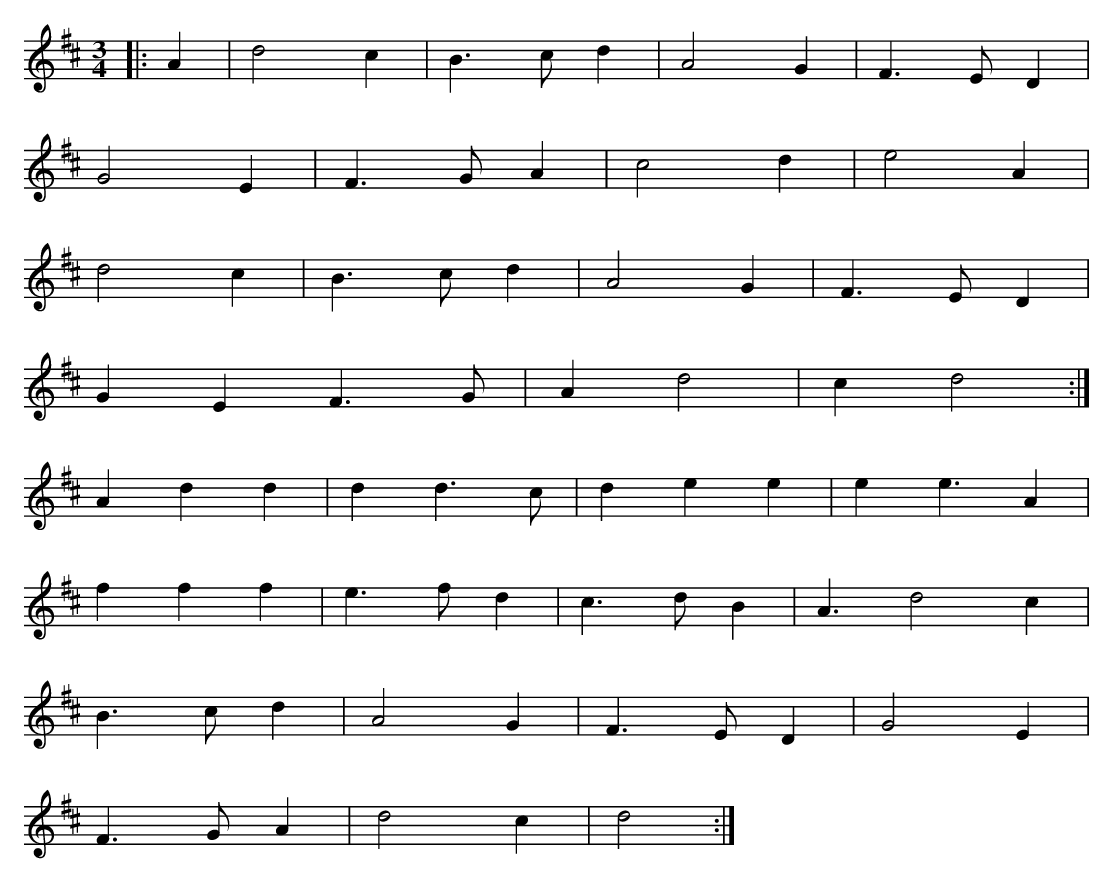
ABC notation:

X:1
M:3/4
K:D
|:A2|d4c2|B3cd2|A4G2|F3ED2|
G4E2|F3GA2|c4d2|e4A2|
d4c2|B3cd2|A4G2|F3ED2|
G2E2F3G|A2d4|c2d4:|
A2d2d2|d2d3c|d2e2e2|e2e3A2|
f2f2f2|e3fd2|c3dB2|A3d4c2|
B3cd2|A4G2|F3ED2|G4E2|
F3GA2|d4c2|d4:|
